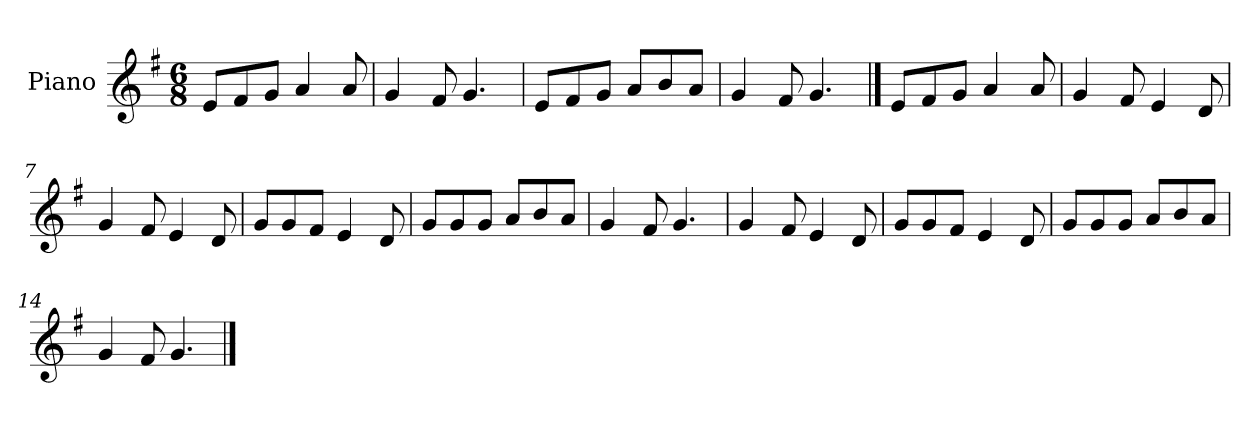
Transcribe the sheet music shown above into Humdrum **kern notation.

**kern
*part1
*staff1
*I"Piano
*I'Pno.
*clefG2
*k[f#]
*M6/8
=1
8e/L
8f#/
8g/J
4a/
8a/
=2
4g/
8f#/
4.g/
=3
8e/L
8f#/
8g/J
8a/L
8b/
8a/J
=4
4g/
8f#/
4.g/
==5
8e/L
8f#/
8g/J
4a/
8a/
=6
4g/
8f#/
4e/
8d/
=7
4g/
8f#/
4e/
8d/
=8
8g/L
8g/
8f#/J
4e/
8d/
!!LO:LB:g=z
=9
8g/L
8g/
8g/J
8a/L
8b/
8a/J
=10
4g/
8f#/
4.g/
=11
4g/
8f#/
4e/
8d/
=12
8g/L
8g/
8f#/J
4e/
8d/
=13
8g/L
8g/
8g/J
8a/L
8b/
8a/J
=14
4g/
8f#/
4.g/
==
*-
